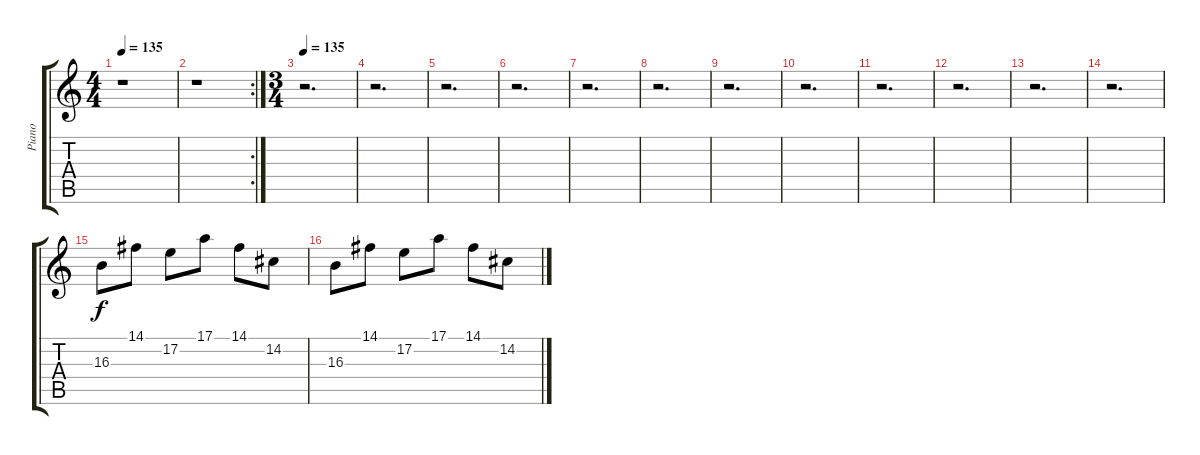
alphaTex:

\track ("Piano" "Piano") {instrument electricgrandpiano}
\staff {score tabs}
\tuning (E4 B3 G3 D3 A2 E2) {hide}
\ts (4 4)
\tempo 135
\tempo 28
\tempo 135
\clef g2
\ks c
r.1{dy f instrument electricgrandpiano} |
\rc 2
r.1 |
\ts (3 4)
\tempo 135
r.2{d} |
r.2{d} |
r.2{d} |
r.2{d} |
r.2{d} |
r.2{d} |
r.2{d} |
r.2{d} |
r.2{d} |
r.2{d} |
r.2{d} |
r.2{d} |
16.3.8{volume 5} 14.1.8 17.2.8{volume 6} 17.1.8 14.1.8 14.2.8 |
16.3.8{volume 7} 14.1.8 17.2.8{volume 8} 17.1.8 14.1.8 14.2.8
